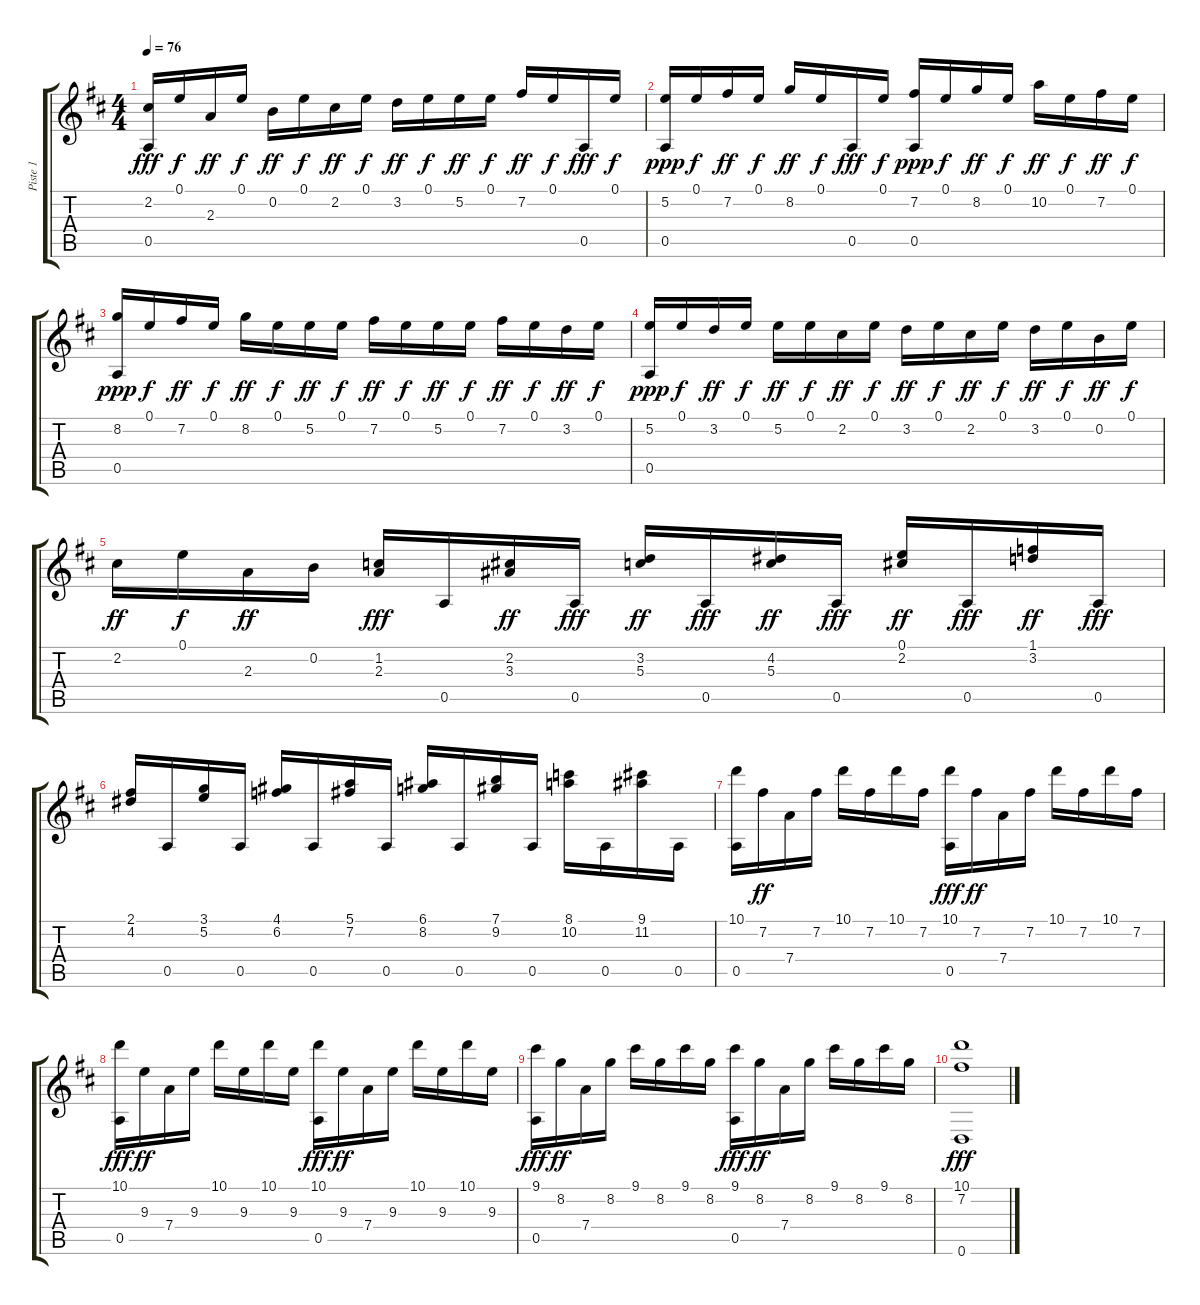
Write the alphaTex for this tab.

\track ("Piste 1" "Piste 1") {instrument acousticguitarnylon}
\staff {score tabs}
\tuning (E4 B3 G3 D3 A2 D2) {hide}
\ts (4 4)
\tempo 76
\clef g2
\ks d
(2.2 0.5).16{dy fff} 0.1.16{dy f} 2.3.16{dy ff} 0.1.16{dy f} 0.2.16{dy ff} 0.1.16{dy f} 2.2.16{dy ff} 0.1.16{dy f} 3.2.16{dy ff} 0.1.16{dy f} 5.2.16{dy ff} 0.1.16{dy f} 7.2.16{dy ff} 0.1.16{dy f} 0.5.16{dy fff} 0.1.16{dy f} |
(5.2 0.5).16{dy ppp} 0.1.16{dy f} 7.2.16{dy ff} 0.1.16{dy f} 8.2.16{dy ff} 0.1.16{dy f} 0.5.16{dy fff} 0.1.16{dy f} (7.2 0.5).16{dy ppp} 0.1.16{dy f} 8.2.16{dy ff} 0.1.16{dy f} 10.2.16{dy ff} 0.1.16{dy f} 7.2.16{dy ff} 0.1.16{dy f} |
(8.2 0.5).16{dy ppp} 0.1.16{dy f} 7.2.16{dy ff} 0.1.16{dy f} 8.2.16{dy ff} 0.1.16{dy f} 5.2.16{dy ff} 0.1.16{dy f} 7.2.16{dy ff} 0.1.16{dy f} 5.2.16{dy ff} 0.1.16{dy f} 7.2.16{dy ff} 0.1.16{dy f} 3.2.16{dy ff} 0.1.16{dy f} |
(5.2 0.5).16{dy ppp} 0.1.16{dy f} 3.2.16{dy ff} 0.1.16{dy f} 5.2.16{dy ff} 0.1.16{dy f} 2.2.16{dy ff} 0.1.16{dy f} 3.2.16{dy ff} 0.1.16{dy f} 2.2.16{dy ff} 0.1.16{dy f} 3.2.16{dy ff} 0.1.16{dy f} 0.2.16{dy ff} 0.1.16{dy f} |
2.2.16{dy ff} 0.1.16{dy f} 2.3.16{dy ff} 0.2.16 (1.2 2.3).16{dy fff} 0.5.16 (2.2 3.3).16{dy ff} 0.5.16{dy fff} (3.2 5.3).16{dy ff} 0.5.16{dy fff} (4.2 5.3).16{dy ff} 0.5.16{dy fff} (0.1 2.2).16{dy ff} 0.5.16{dy fff} (1.1 3.2).16{dy ff} 0.5.16{dy fff} |
(2.1 4.2).16 0.5.16 (3.1 5.2).16 0.5.16 (4.1 6.2).16 0.5.16 (5.1 7.2).16 0.5.16 (6.1 8.2).16 0.5.16 (7.1 9.2).16 0.5.16 (8.1 10.2).16 0.5.16 (9.1 11.2).16 0.5.16 |
(10.1 0.5).16 7.2.16{dy ff} 7.4.16 7.2.16 10.1.16 7.2.16 10.1.16 7.2.16 (10.1 0.5).16{dy fff} 7.2.16{dy ff} 7.4.16 7.2.16 10.1.16 7.2.16 10.1.16 7.2.16 |
(10.1 0.5).16{dy fff} 9.3.16{dy ff} 7.4.16 9.3.16 10.1.16 9.3.16 10.1.16 9.3.16 (10.1 0.5).16{dy fff} 9.3.16{dy ff} 7.4.16 9.3.16 10.1.16 9.3.16 10.1.16 9.3.16 |
(9.1 0.5).16{dy fff} 8.2.16{dy ff} 7.4.16 8.2.16 9.1.16 8.2.16 9.1.16 8.2.16 (9.1 0.5).16{dy fff} 8.2.16{dy ff} 7.4.16 8.2.16 9.1.16 8.2.16 9.1.16 8.2.16 |
(10.1 7.2 0.6).1{dy fff}
